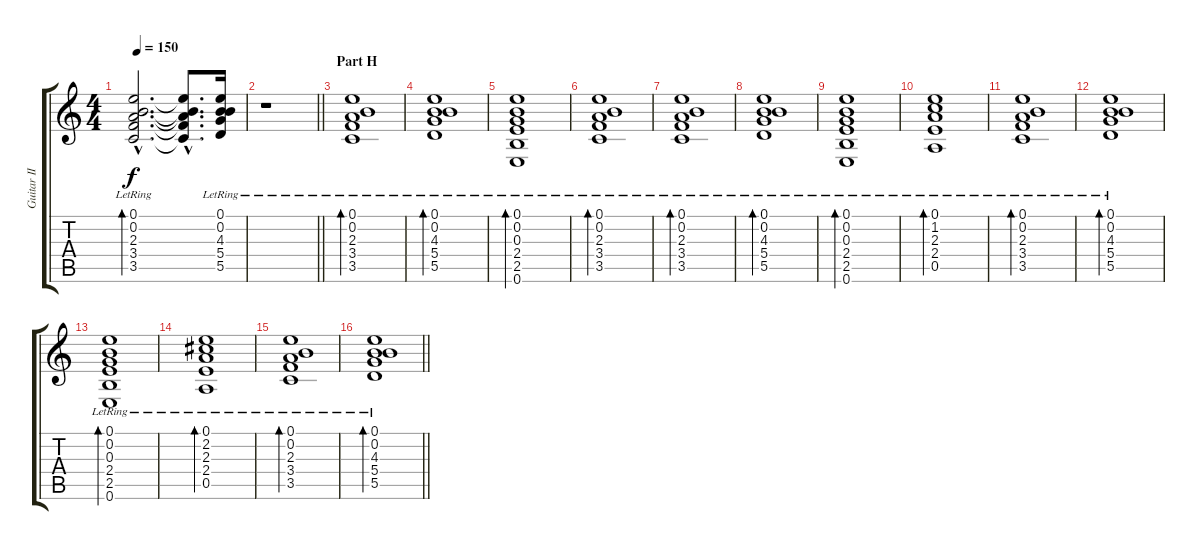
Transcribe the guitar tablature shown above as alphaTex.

\track ("Guitar II (Inoran)" "Guitar II ") {instrument electricguitarclean}
\staff {score tabs}
\tuning (E4 B3 G3 D3 A2 E2) {hide}
\ts (4 4)
\tempo 150
\clef g2
\ks c
(0.1{hac lr} 0.2{hac lr} 2.3{hac lr} 3.4{hac lr} 3.5{hac lr}).2{d bd 120 dy f} (0.1{hac t} 0.2{hac t} 2.3{hac t} 3.4{hac t} 3.5{hac t}).8{d} (0.1{lr} 0.2{lr} 4.3{lr} 5.4{lr} 5.5{lr}).16 |
\barLineRight lightlight
r.1 |
\section ("" "Part H")
(0.1{lr} 0.2{lr} 2.3{lr} 3.4{lr} 3.5{lr}).1{bd 120} |
(0.1{lr} 0.2{lr} 4.3{lr} 5.4{lr} 5.5{lr}).1{bd 120} |
(0.1{lr} 0.2{lr} 0.3{lr} 2.4{lr} 2.5{lr} 0.6{lr}).1{bd 120} |
(0.1{lr} 0.2{lr} 2.3{lr} 3.4{lr} 3.5{lr}).1{bd 120} |
(0.1{lr} 0.2{lr} 2.3{lr} 3.4{lr} 3.5{lr}).1{bd 120} |
(0.1{lr} 0.2{lr} 4.3{lr} 5.4{lr} 5.5{lr}).1{bd 120} |
(0.1{lr} 0.2{lr} 0.3{lr} 2.4{lr} 2.5{lr} 0.6{lr}).1{bd 120} |
(0.1{lr} 1.2{lr} 2.3{lr} 2.4{lr} 0.5{lr}).1{bd 120} |
(0.1{lr} 0.2{lr} 2.3{lr} 3.4{lr} 3.5{lr}).1{bd 120} |
(0.1{lr} 0.2{lr} 4.3{lr} 5.4{lr} 5.5{lr}).1{bd 120} |
(0.1{lr} 0.2{lr} 0.3{lr} 2.4{lr} 2.5{lr} 0.6{lr}).1{bd 120} |
(0.1{lr} 2.2{lr} 2.3{lr} 2.4{lr} 0.5{lr}).1{bd 120} |
(0.1{lr} 0.2{lr} 2.3{lr} 3.4{lr} 3.5{lr}).1{bd 120} |
\barLineRight lightlight
(0.1{lr} 0.2{lr} 4.3{lr} 5.4{lr} 5.5{lr}).1{bd 120}
